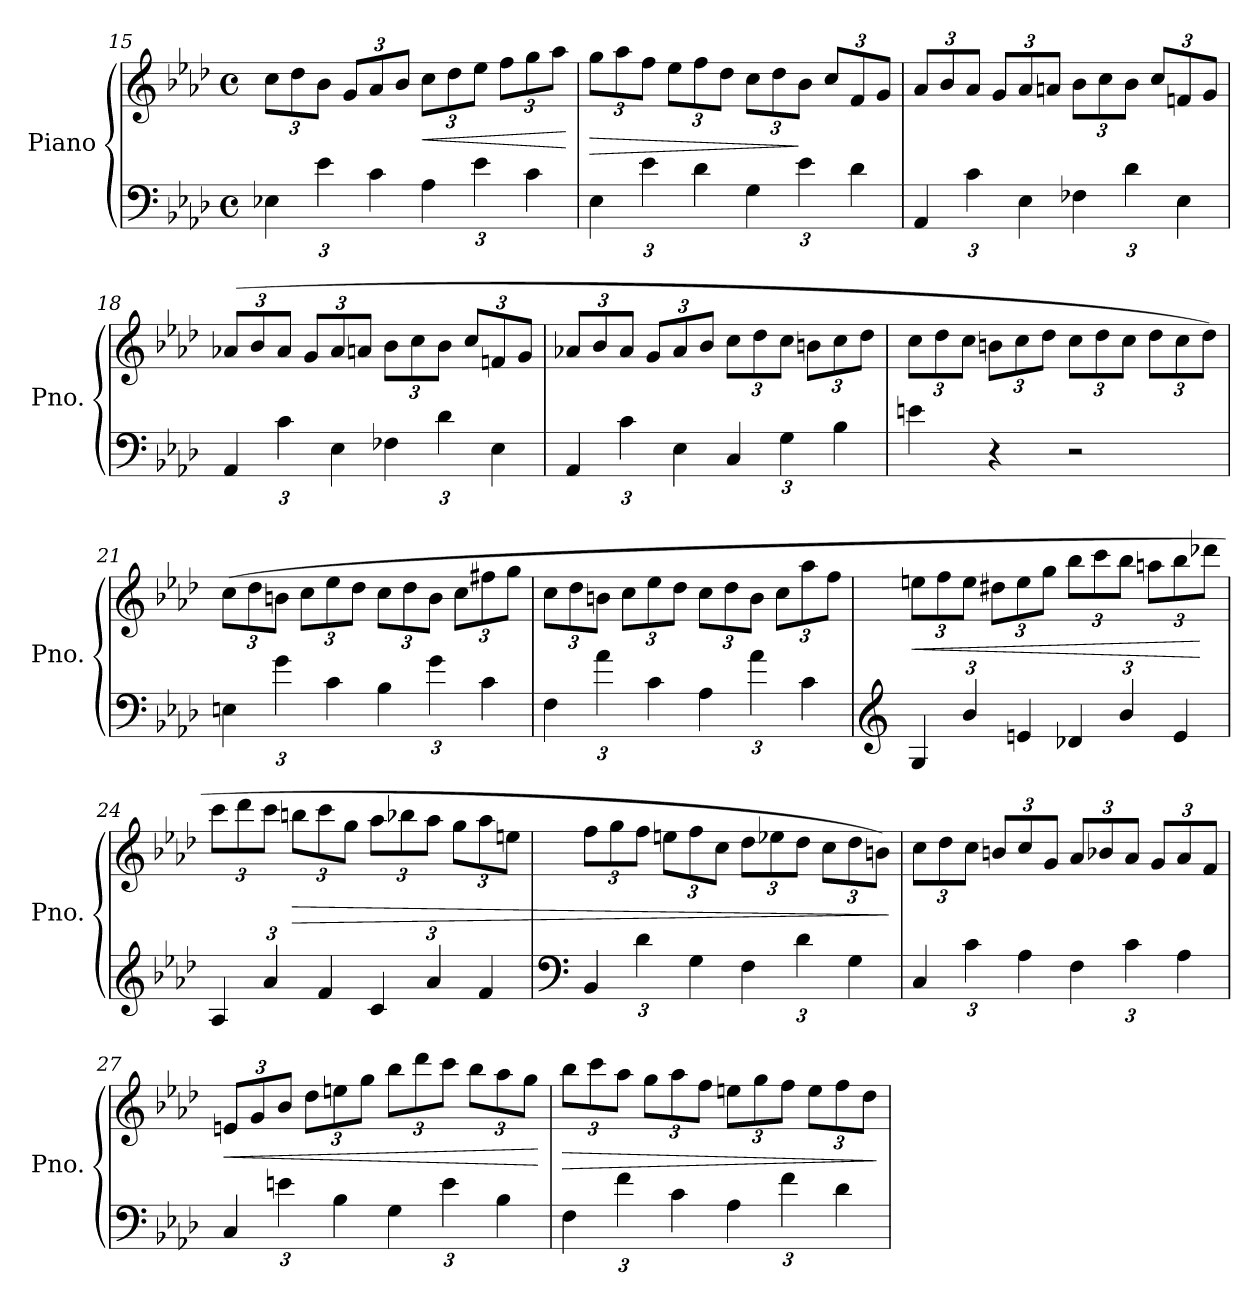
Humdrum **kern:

**kern	**kern	**dynam
*part1	*part1	*part1
*staff2	*staff1	*staff1/2
*I"Piano	*	*
*I'Pno.	*	*
*clefF4	*clefG2	*
*k[b-e-a-d-]	*k[b-e-a-d-]	*
*M4/4	*M4/4	*
*met(c)	*met(c)	*
*Xbrackettup	*Xbrackettup	*
=15	=15	=15
6E-X\	12cc\L	.
.	12dd-\	.
6e-\	12b-\J	.
.	12g/L	.
6c\	12a-/	.
.	12b-/J	.
!	!	!LO:HP:b
6A-\	12cc\L	<
.	12dd-\	.
6e-\	12ee-\J	.
.	12ff\L	.
6c\	12gg\	.
.	12aa-\J	.
.	.	[
=16	=16	=16
!	!	!LO:HP:b
6E-\	12gg\L	>
.	12aa-\	.
6e-\	12ff\J	.
.	12ee-\L	.
6d-\	12ff\	.
.	12dd-\J	.
6G\	12cc\L	.
.	12dd-\	.
6e-\	12b-\J	]
.	12cc/L	.
6d-\	12f/	.
.	12g/J	.
!!LO:LB:g=z
=17	=17	=17
6AA-/	12a-/L	.
.	12b-/	.
6c\	12a-/J	.
.	12g/L	.
6E-\	12a-/	.
.	12an/J	.
6F-X\	12b-\L	.
.	12cc\	.
6d-\	12b-\J	.
.	12cc/L	.
6E-\	12fn/	.
.	12g/J	.
=18	=18	=18
6AA-/	(>12a-X/L	.
.	12b-/	.
6c\	12a-/J	.
.	12g/L	.
6E-\	12a-/	.
.	12an/J	.
6F-X\	12b-\L	.
.	12cc\	.
6d-\	12b-\J	.
.	12cc/L	.
6E-\	12fn/	.
.	12g/J	.
=19	=19	=19
6AA-/	12a-X/L	.
.	12b-/	.
6c\	12a-/J	.
.	12g/L	.
6E-\	12a-/	.
.	12b-/J	.
6C/	12cc\L	.
.	12dd-\	.
6G\	12cc\J	.
.	12bn\L	.
6B-\	12cc\	.
.	12dd-\J	.
=20	=20	=20
4en\	12cc\L	.
.	12dd-\	.
.	12cc\J	.
4r	12bn\L	.
.	12cc\	.
.	12dd-\J	.
2r	12cc\L	.
.	12dd-\	.
.	12cc\J	.
.	12dd-\L	.
.	12cc\	.
.	12dd-\J)	.
!!LO:PB:g=z
=21	=21	=21
6En\	(>12cc\L	.
.	12dd-\	.
6g\	12bn\J	.
.	12cc\L	.
6c\	12ee-\	.
.	12dd-\J	.
6B-\	12cc\L	.
.	12dd-\	.
6g\	12b\J	.
.	12cc\L	.
6c\	12ff#X\	.
.	12gg\J	.
=22	=22	=22
6F\	12cc\L	.
.	12dd-\	.
6a-\	12bn\J	.
.	12cc\L	.
6c\	12ee-\	.
.	12dd-\J	.
6A-\	12cc\L	.
.	12dd-\	.
6a-\	12b\J	.
.	12cc\L	.
6c\	12aa-\	.
.	12ff\J	.
=23	=23	=23
*clefG2	*	*
!	!	!LO:HP:b
6G/	12een\L	<
.	12ff\	.
6b-/	12ee\J	.
.	12dd#X\L	.
6en/	12ee\	.
.	12gg\J	.
6d-X/	12bb-\L	.
.	12ccc\	.
6b-/	12bb-\J	.
.	12aan\L	.
6e/	12bb-\	.
.	12ddd-X\J	[
!!LO:LB:g=z
=24	=24	=24
6A-/	12ccc\L	.
.	12ddd-\	.
6a-/	12ccc\J	.
!	!	!LO:HP:b
.	12bbn\L	>
6f/	12ccc\	.
.	12gg\J	.
6c/	12aa-\L	.
.	12bb-X\	.
6a-/	12aa-\J	.
.	12gg\L	.
6f/	12aa-\	.
.	12een\J	.
=25	=25	=25
*clefF4	*	*
6BB-/	12ff\L	.
.	12gg\	.
6d-\	12ff\J	.
.	12een\L	.
6G\	12ff\	.
.	12cc\J	.
6F\	12dd-\L	.
.	12ee-X\	.
6d-\	12dd-\J	.
.	12cc\L	.
6G\	12dd-\	.
.	12bn\J)	.
.	.	]
=26	=26	=26
6C/	12cc\L	.
.	12dd-\	.
6c\	12cc\J	.
.	12bn/L	.
6A-\	12cc/	.
.	12g/J	.
6F\	12a-/L	.
.	12b-X/	.
6c\	12a-/J	.
.	12g/L	.
6A-\	12a-/	.
.	12f/J	.
!!LO:LB:g=z
=27	=27	=27
!	!	!LO:HP:b
6C/	12en/L	<
.	12g/	.
6en\	12b-/J	.
.	12dd-\L	.
6B-\	12een\	.
.	12gg\J	.
6G\	12bb-\L	.
.	12ddd-\	.
6e\	12ccc\J	.
.	12bb-\L	.
6B-\	12aa-\	.
.	12gg\J	.
.	.	[
=28	=28	=28
!	!	!LO:HP:b
6F\	12bb-\L	>
.	12ccc\	.
6f\	12aa-\J	.
.	12gg\L	.
6c\	12aa-\	.
.	12ff\J	.
6A-\	12een\L	.
.	12gg\	.
6f\	12ff\J	.
.	12ee\L	.
6d-\	12ff\	.
.	12dd-\J	.
.	.	]
=	=	=
*-	*-	*-
